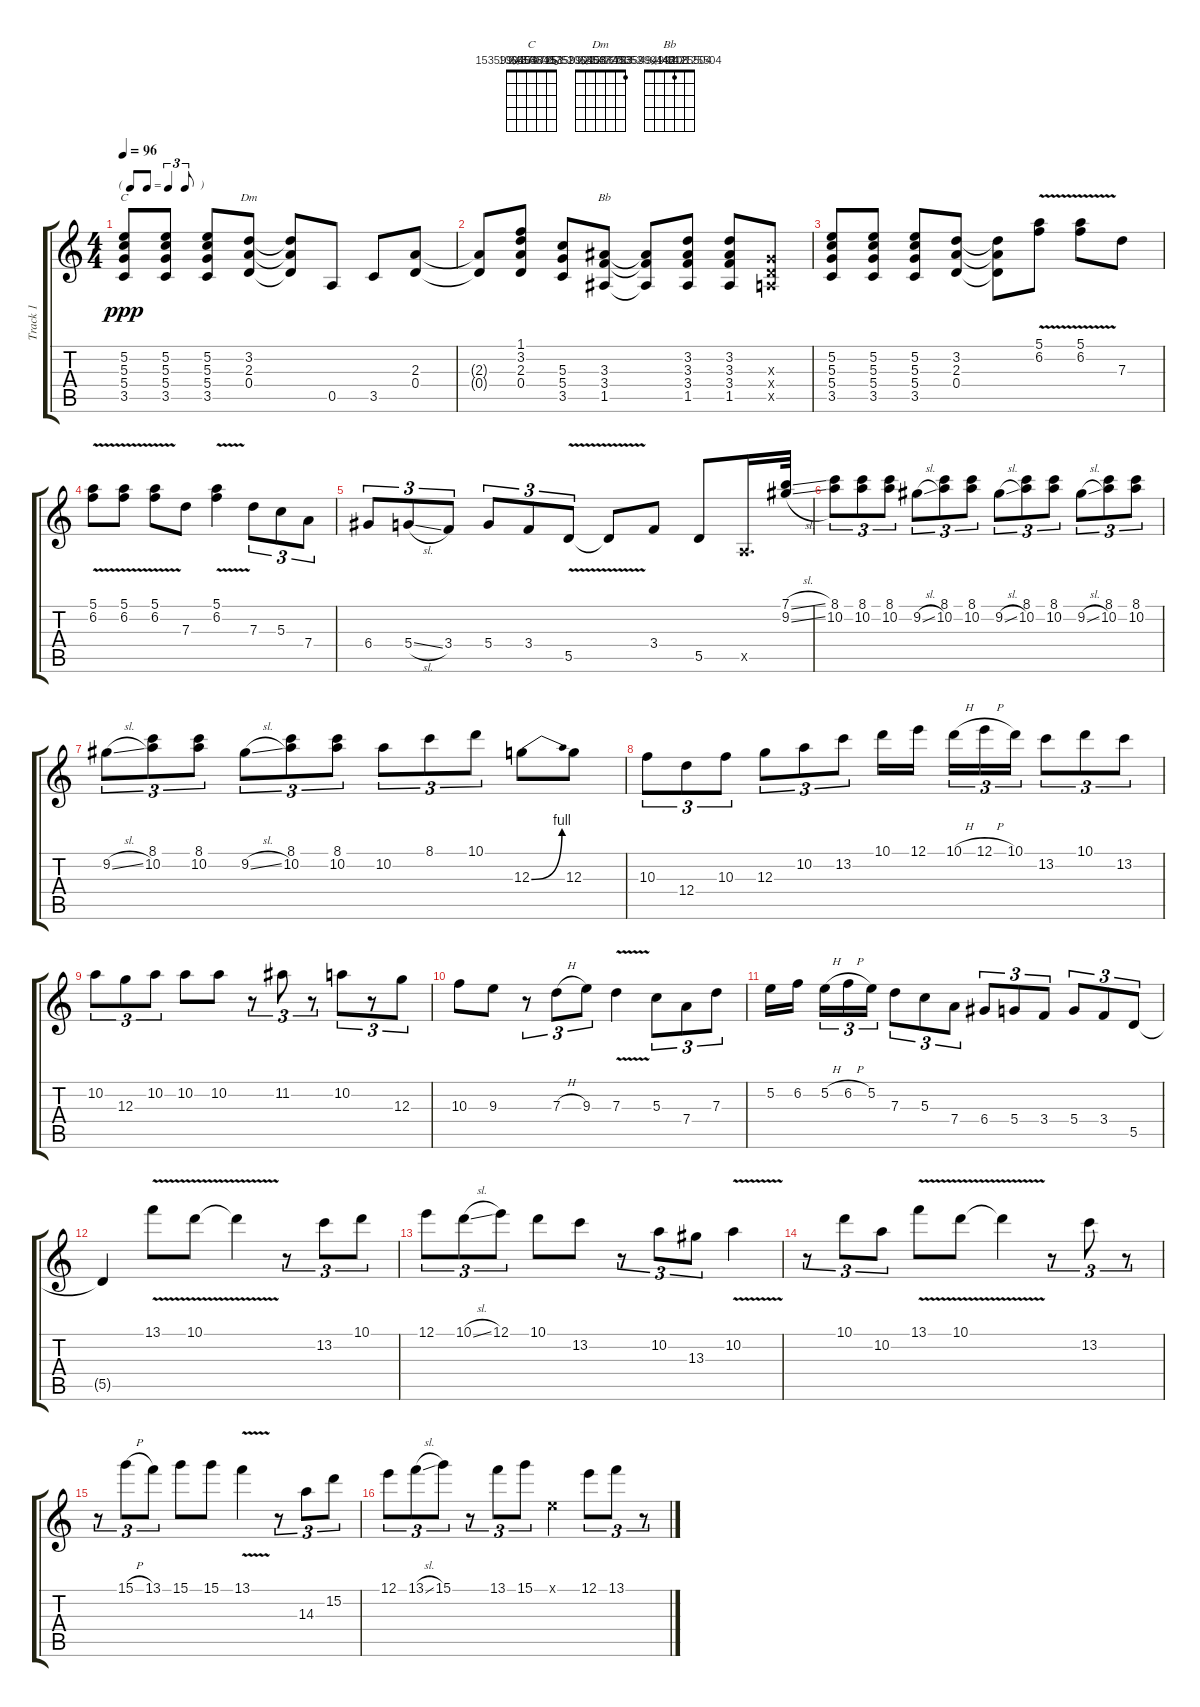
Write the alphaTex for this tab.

\track ("Track 1" "Track 1") {instrument acousticguitarsteel}
\staff {score tabs}
\tuning (E4 B3 G3 D3 A2 E2) {hide}
\chord ("C" 0 153848752 243707251 106656600 x 1535990404)
\chord ("Dm" 1 153848352 221216723 106654720 x 1535990408)
\chord ("Bb" 142125504 142125504 1 49499208 x 1535990448)
\ts (4 4)
\tf triplet8th
\tempo 96
\clef g2
\ks aminor
(5.2 5.3 5.4 3.5).8{ch "C" dy ppp} (5.2 5.3 5.4 3.5).8 (5.2 5.3 5.4 3.5).8 (3.2 2.3 0.4).8{ch "Dm"} (3.2{t} 2.3{t} 0.4{t}).8 0.5.8 3.5.8 (2.3 0.4).8 |
(2.3{t} 0.4{t}).8 (1.1 3.2 2.3 0.4).8 (5.3 5.4 3.5).8 (3.3 3.4 1.5).8{ch "Bb"} (3.3{t} 3.4{t} 1.5{t}).8 (3.2 3.3 3.4 1.5).8 (3.2 3.3 3.4 1.5).8 (0.3{x} 0.4{x} 0.5{x}).8 |
(5.2 5.3 5.4 3.5).8 (5.2 5.3 5.4 3.5).8 (5.2 5.3 5.4 3.5).8 (3.2 2.3 0.4).8 (3.2{t} 2.3{t} 0.4{t}).8 (5.1{v} 6.2{v}).8 (5.1{v} 6.2{v}).8 7.3.8 |
(5.1{v} 6.2{v}).8 (5.1{v} 6.2{v}).8 (5.1{v} 6.2{v}).8 7.3.8 (5.1{v} 6.2{v}).4 7.3.8{tu (3 2)} 5.3.8{tu (3 2)} 7.4.8{tu (3 2)} |
6.4.8{tu (3 2)} 5.4{sl}.8{tu (3 2)} 3.4.8{tu (3 2)} 5.4.8{tu (3 2)} 3.4.8{tu (3 2)} 5.5{v}.8{tu (3 2)} 5.5{t}.8 3.4.8 5.5.8 0.5{x}.16{d} (7.1{sl} 9.2{sl}).32 |
(8.1 10.2).8{tu (3 2)} (8.1 10.2).8{tu (3 2)} (8.1 10.2).8{tu (3 2)} 9.2{sl}.8{tu (3 2)} (8.1 10.2).8{tu (3 2)} (8.1 10.2).8{tu (3 2)} 9.2{sl}.8{tu (3 2)} (8.1 10.2).8{tu (3 2)} (8.1 10.2).8{tu (3 2)} 9.2{sl}.8{tu (3 2)} (8.1 10.2).8{tu (3 2)} (8.1 10.2).8{tu (3 2)} |
9.2{sl}.8{tu (3 2)} (8.1 10.2).8{tu (3 2)} (8.1 10.2).8{tu (3 2)} 9.2{sl}.8{tu (3 2)} (8.1 10.2).8{tu (3 2)} (8.1 10.2).8{tu (3 2)} 10.2.8{tu (3 2)} 8.1.8{tu (3 2)} 10.1.8{tu (3 2)} 12.3{be (bend 0 0 60 4)}.8 12.3.8 |
10.3.8{tu (3 2)} 12.4.8{tu (3 2)} 10.3.8{tu (3 2)} 12.3.8{tu (3 2)} 10.2.8{tu (3 2)} 13.2.8{tu (3 2)} 10.1.16 12.1.16 10.1{h}.16{tu (3 2)} 12.1{h}.16{tu (3 2)} 10.1.16{tu (3 2)} 13.2.8{tu (3 2)} 10.1.8{tu (3 2)} 13.2.8{tu (3 2)} |
10.2.8{tu (3 2)} 12.3.8{tu (3 2)} 10.2.8{tu (3 2)} 10.2.8 10.2.8 r.8{tu (3 2)} 11.2.8{tu (3 2)} r.8{tu (3 2)} 10.2.8{tu (3 2)} r.8{tu (3 2)} 12.3.8{tu (3 2)} |
10.3.8 9.3.8 r.8{tu (3 2)} 7.3{h}.8{tu (3 2)} 9.3.8{tu (3 2)} 7.3{v}.4 5.3.8{tu (3 2)} 7.4.8{tu (3 2)} 7.3.8{tu (3 2)} |
5.2.16 6.2.16 5.2{h}.16{tu (3 2)} 6.2{h}.16{tu (3 2)} 5.2.16{tu (3 2)} 7.3.8{tu (3 2)} 5.3.8{tu (3 2)} 7.4.8{tu (3 2)} 6.4.8{tu (3 2)} 5.4.8{tu (3 2)} 3.4.8{tu (3 2)} 5.4.8{tu (3 2)} 3.4.8{tu (3 2)} 5.5.8{tu (3 2)} |
5.5{t}.4 13.1{v}.8 10.1{v}.8 10.1{t}.4 r.8{tu (3 2)} 13.2.8{tu (3 2)} 10.1.8{tu (3 2)} |
12.1.8{tu (3 2)} 10.1{sl}.8{tu (3 2)} 12.1.8{tu (3 2)} 10.1.8 13.2.8 r.8{tu (3 2)} 10.2.8{tu (3 2)} 13.3.8{tu (3 2)} 10.2{v}.4 |
r.8{tu (3 2)} 10.1.8{tu (3 2)} 10.2.8{tu (3 2)} 13.1{v}.8 10.1{v}.8 10.1{t}.4 r.8{tu (3 2)} 13.2.8{tu (3 2)} r.8{tu (3 2)} |
r.8{tu (3 2)} 15.1{h}.8{tu (3 2)} 13.1.8{tu (3 2)} 15.1.8 15.1.8 13.1{v}.4 r.8{tu (3 2)} 14.3.8{tu (3 2)} 15.2.8{tu (3 2)} |
12.1.8{tu (3 2)} 13.1{sl}.8{tu (3 2)} 15.1.8{tu (3 2)} r.8{tu (3 2)} 13.1.8{tu (3 2)} 15.1.8{tu (3 2)} 0.1{x}.4 12.1.8{tu (3 2)} 13.1.8{tu (3 2)} r.8{tu (3 2)}
